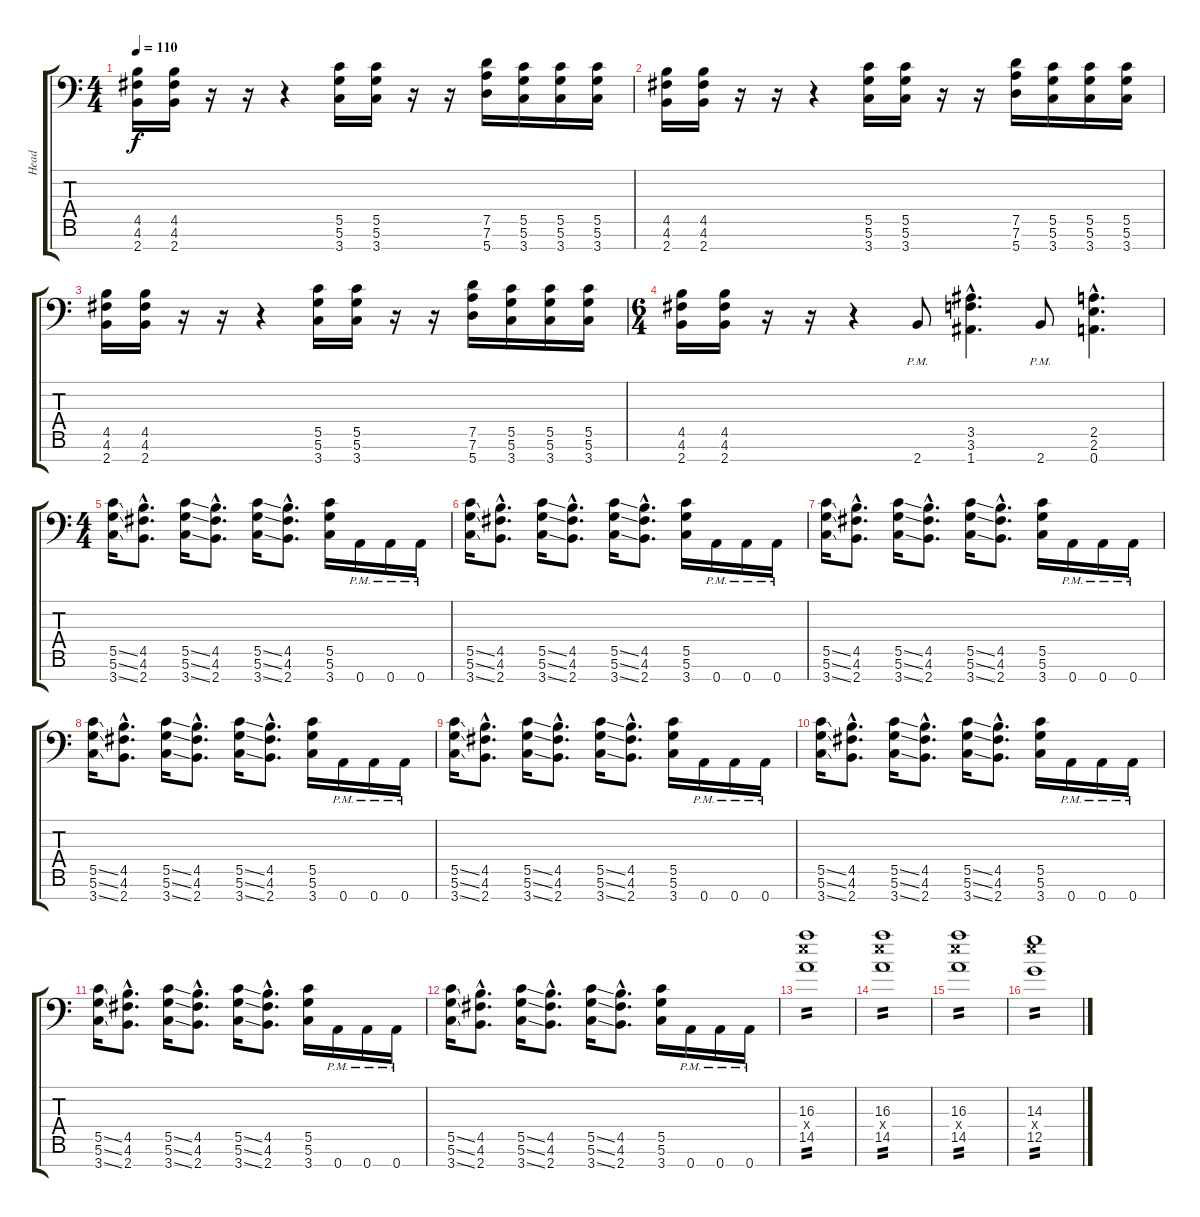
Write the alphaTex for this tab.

\track ("Head" "Head") {instrument distortionguitar}
\staff {score tabs}
\tuning (D4 A3 F3 C3 G2 D2 A1) {hide}
\ts (4 4)
\tempo 110
\clef f4
\ks c
(4.5 4.6 2.7).16{dy f} (4.5 4.6 2.7).16 r.16 r.16 r.4 (5.5 5.6 3.7).16 (5.5 5.6 3.7).16 r.16 r.16 (7.5 7.6 5.7).16 (5.5 5.6 3.7).16 (5.5 5.6 3.7).16 (5.5 5.6 3.7).16 |
(4.5 4.6 2.7).16 (4.5 4.6 2.7).16 r.16 r.16 r.4 (5.5 5.6 3.7).16 (5.5 5.6 3.7).16 r.16 r.16 (7.5 7.6 5.7).16 (5.5 5.6 3.7).16 (5.5 5.6 3.7).16 (5.5 5.6 3.7).16 |
(4.5 4.6 2.7).16 (4.5 4.6 2.7).16 r.16 r.16 r.4 (5.5 5.6 3.7).16 (5.5 5.6 3.7).16 r.16 r.16 (7.5 7.6 5.7).16 (5.5 5.6 3.7).16 (5.5 5.6 3.7).16 (5.5 5.6 3.7).16 |
\ts (6 4)
(4.5 4.6 2.7).16 (4.5 4.6 2.7).16 r.16 r.16 r.4 2.7{pm}.8 (3.5{hac} 3.6{hac} 1.7{hac}).4{d} 2.7{pm}.8 (2.5{hac} 2.6{hac} 0.7{hac}).4{d} |
\ts (4 4)
(5.5{ss} 5.6{ss} 3.7{ss}).16 (4.5{hac} 4.6{hac} 2.7{hac}).8{d} (5.5{ss} 5.6{ss} 3.7{ss}).16 (4.5{hac} 4.6{hac} 2.7{hac}).8{d} (5.5{ss} 5.6{ss} 3.7{ss}).16 (4.5{hac} 4.6{hac} 2.7{hac}).8{d} (5.5 5.6 3.7).16 0.7{pm}.16 0.7{pm}.16 0.7{pm}.16 |
(5.5{ss} 5.6{ss} 3.7{ss}).16 (4.5{hac} 4.6{hac} 2.7{hac}).8{d} (5.5{ss} 5.6{ss} 3.7{ss}).16 (4.5{hac} 4.6{hac} 2.7{hac}).8{d} (5.5{ss} 5.6{ss} 3.7{ss}).16 (4.5{hac} 4.6{hac} 2.7{hac}).8{d} (5.5 5.6 3.7).16 0.7{pm}.16 0.7{pm}.16 0.7{pm}.16 |
(5.5{ss} 5.6{ss} 3.7{ss}).16 (4.5{hac} 4.6{hac} 2.7{hac}).8{d} (5.5{ss} 5.6{ss} 3.7{ss}).16 (4.5{hac} 4.6{hac} 2.7{hac}).8{d} (5.5{ss} 5.6{ss} 3.7{ss}).16 (4.5{hac} 4.6{hac} 2.7{hac}).8{d} (5.5 5.6 3.7).16 0.7{pm}.16 0.7{pm}.16 0.7{pm}.16 |
(5.5{ss} 5.6{ss} 3.7{ss}).16 (4.5{hac} 4.6{hac} 2.7{hac}).8{d} (5.5{ss} 5.6{ss} 3.7{ss}).16 (4.5{hac} 4.6{hac} 2.7{hac}).8{d} (5.5{ss} 5.6{ss} 3.7{ss}).16 (4.5{hac} 4.6{hac} 2.7{hac}).8{d} (5.5 5.6 3.7).16 0.7{pm}.16 0.7{pm}.16 0.7{pm}.16 |
(5.5{ss} 5.6{ss} 3.7{ss}).16 (4.5{hac} 4.6{hac} 2.7{hac}).8{d} (5.5{ss} 5.6{ss} 3.7{ss}).16 (4.5{hac} 4.6{hac} 2.7{hac}).8{d} (5.5{ss} 5.6{ss} 3.7{ss}).16 (4.5{hac} 4.6{hac} 2.7{hac}).8{d} (5.5 5.6 3.7).16 0.7{pm}.16 0.7{pm}.16 0.7{pm}.16 |
(5.5{ss} 5.6{ss} 3.7{ss}).16 (4.5{hac} 4.6{hac} 2.7{hac}).8{d} (5.5{ss} 5.6{ss} 3.7{ss}).16 (4.5{hac} 4.6{hac} 2.7{hac}).8{d} (5.5{ss} 5.6{ss} 3.7{ss}).16 (4.5{hac} 4.6{hac} 2.7{hac}).8{d} (5.5 5.6 3.7).16 0.7{pm}.16 0.7{pm}.16 0.7{pm}.16 |
(5.5{ss} 5.6{ss} 3.7{ss}).16 (4.5{hac} 4.6{hac} 2.7{hac}).8{d} (5.5{ss} 5.6{ss} 3.7{ss}).16 (4.5{hac} 4.6{hac} 2.7{hac}).8{d} (5.5{ss} 5.6{ss} 3.7{ss}).16 (4.5{hac} 4.6{hac} 2.7{hac}).8{d} (5.5 5.6 3.7).16 0.7{pm}.16 0.7{pm}.16 0.7{pm}.16 |
(5.5{ss} 5.6{ss} 3.7{ss}).16 (4.5{hac} 4.6{hac} 2.7{hac}).8{d} (5.5{ss} 5.6{ss} 3.7{ss}).16 (4.5{hac} 4.6{hac} 2.7{hac}).8{d} (5.5{ss} 5.6{ss} 3.7{ss}).16 (4.5{hac} 4.6{hac} 2.7{hac}).8{d} (5.5 5.6 3.7).16 0.7{pm}.16 0.7{pm}.16 0.7{pm}.16 |
(16.3 16.4{x} 14.5).1{tp 2 volume 9} |
(16.3 16.4{x} 14.5).1{tp 2} |
(16.3 16.4{x} 14.5).1{tp 2} |
(14.3 16.4{x} 12.5).1{tp 2}
